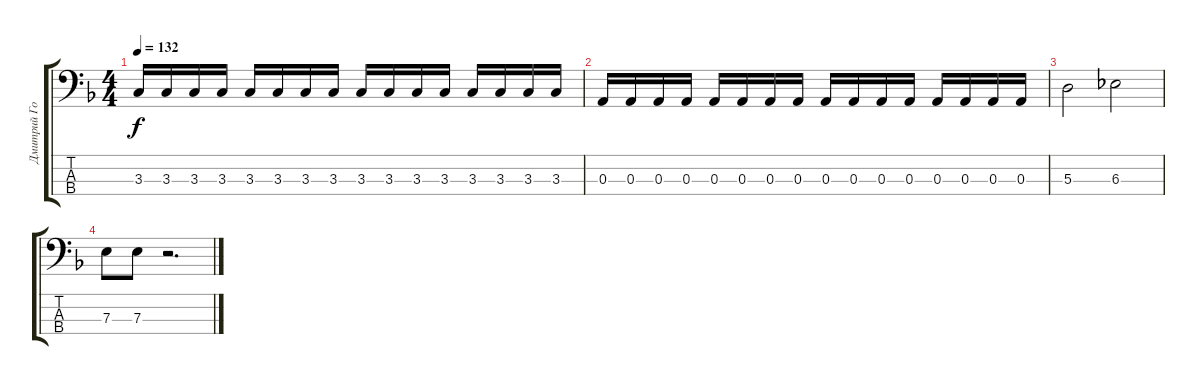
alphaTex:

\track ("Дмитрий Голяшев" "Дмитрий Го") {instrument electricbasspick}
\staff {score tabs}
\tuning (G2 D2 A1 E1) {hide}
\ts (4 4)
\tempo 132
\clef f4
\ks f
3.3.16{dy f} 3.3.16 3.3.16 3.3.16 3.3.16 3.3.16 3.3.16 3.3.16 3.3.16 3.3.16 3.3.16 3.3.16 3.3.16 3.3.16 3.3.16 3.3.16 |
0.3.16 0.3.16 0.3.16 0.3.16 0.3.16 0.3.16 0.3.16 0.3.16 0.3.16 0.3.16 0.3.16 0.3.16 0.3.16 0.3.16 0.3.16 0.3.16 |
5.3.2 6.3.2 |
7.3.8 7.3.8 r.2{d}
